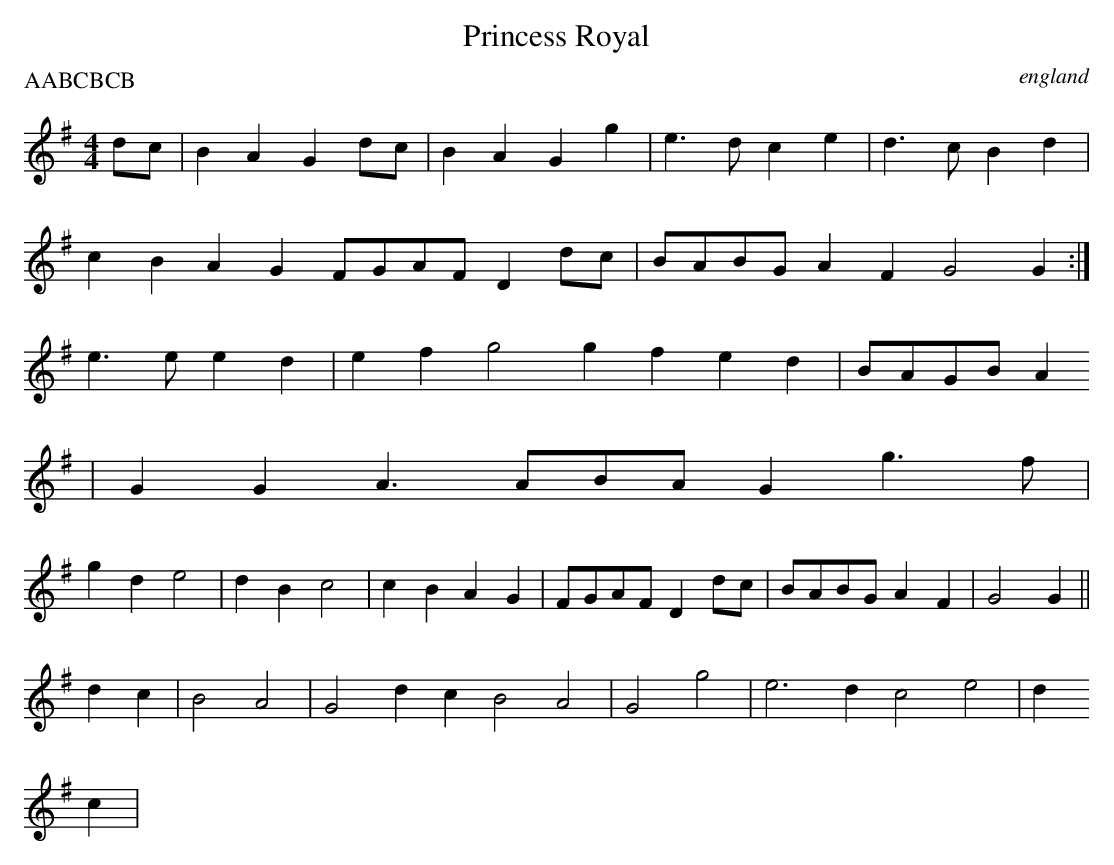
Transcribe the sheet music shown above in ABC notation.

X:1
T:Princess Royal
O:england
M:4/4
L:1/4
P:AABCBCB
K:G
d/2c/2|BAGd/2c/2|BA Gg|e3/2d/2 ce|d3/2c/2 Bd|
cBAGF/2G/2A/2F/2 Dd/2c/2|\
B/2A/2B/2G/2 AFG2 G:|
e3/2e/2 ed|efg2gfed|B/2A/2G/2B/2 A
2|\
GG A3/2A/2B/2A/2G g3/2f/2|
gde2|dBc2|cB AG|\
F/2G/2A/2F/2Dd/2c/2|B/2A/2B/2G/2 AF|G2 G||
dc |B2A2|G2 dcB2 A2|G2 g2|e3dc2 e2|d
3c|
